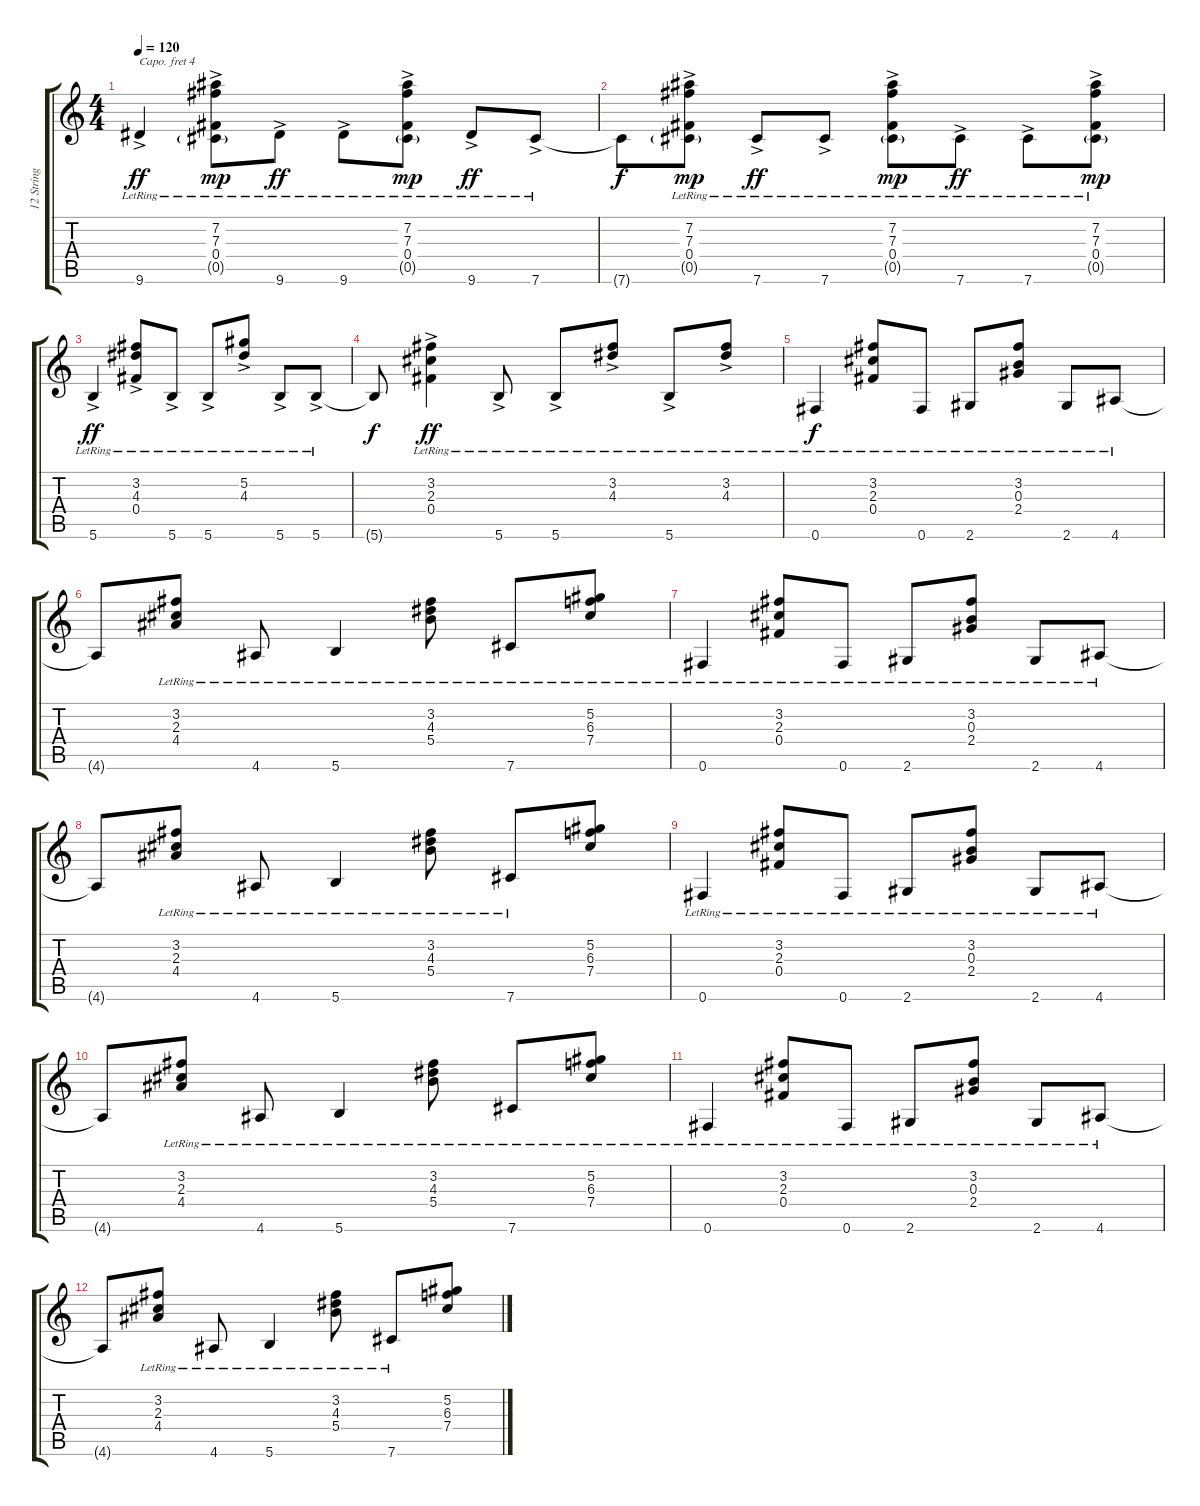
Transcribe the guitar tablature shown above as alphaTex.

\track ("12 String (lower" "12 String ") {instrument acousticguitarsteel}
\staff {score tabs}
\capo 4
\tuning (E4 B3 G3 D3 A2 D2) {hide}
\ts (4 4)
\tempo 120
\clef g2
\ks c
9.6{ac lr}.4{dy ff} (7.2{ac lr} 7.3{ac lr} 0.4{ac lr} 0.5{g lr}).8{dy mp} 9.6{ac lr}.8{dy ff} 9.6{ac lr}.8 (7.2{ac lr} 7.3{ac lr} 0.4{ac lr} 0.5{g lr}).8{dy mp} 9.6{ac lr}.8{dy ff} 7.6{ac lr}.8 |
7.6{t}.8{dy f} (7.2{ac lr} 7.3{ac lr} 0.4{ac lr} 0.5{g lr}).8{dy mp} 7.6{ac lr}.8{dy ff} 7.6{ac lr}.8 (7.2{ac lr} 7.3{ac lr} 0.4{ac lr} 0.5{g lr}).8{dy mp} 7.6{ac lr}.8{dy ff} 7.6{ac lr}.8 (7.2{ac lr} 7.3{ac lr} 0.4{ac lr} 0.5{g lr}).8{dy mp} |
5.6{ac lr}.4{dy ff} (3.2{ac lr} 4.3{ac lr} 0.4{lr}).8 5.6{ac lr}.8 5.6{ac lr}.8 (5.2{ac lr} 4.3{ac lr}).8 5.6{ac lr}.8 5.6{ac lr}.8 |
5.6{t}.8{dy f} (3.2{ac lr} 2.3{ac lr} 0.4{ac lr}).4{dy ff} 5.6{ac lr}.8 5.6{ac lr}.8 (3.2{ac lr} 4.3{ac lr}).8 5.6{ac lr}.8 (3.2{ac lr} 4.3{ac lr}).8 |
0.6{lr}.4{dy f} (3.2{lr} 2.3{lr} 0.4{lr}).8 0.6{lr}.8 2.6{lr}.8 (3.2{lr} 0.3{lr} 2.4{lr}).8 2.6{lr}.8 4.6{lr}.8 |
4.6{t}.8 (3.2{lr} 2.3{lr} 4.4{lr}).8 4.6{lr}.8 5.6{lr}.4 (3.2{lr} 4.3{lr} 5.4{lr}).8 7.6{lr}.8 (5.2{lr} 6.3{lr} 7.4{lr}).8 |
0.6{lr}.4 (3.2{lr} 2.3{lr} 0.4{lr}).8 0.6{lr}.8 2.6{lr}.8 (3.2{lr} 0.3{lr} 2.4{lr}).8 2.6{lr}.8 4.6{lr}.8 |
4.6{t}.8 (3.2{lr} 2.3{lr} 4.4{lr}).8 4.6{lr}.8 5.6{lr}.4 (3.2{lr} 4.3{lr} 5.4{lr}).8 7.6{lr}.8 (5.2 6.3 7.4).8 |
0.6{lr}.4 (3.2{lr} 2.3{lr} 0.4{lr}).8 0.6{lr}.8 2.6{lr}.8 (3.2{lr} 0.3{lr} 2.4{lr}).8 2.6{lr}.8 4.6{lr}.8 |
4.6{t}.8 (3.2{lr} 2.3{lr} 4.4{lr}).8 4.6{lr}.8 5.6{lr}.4 (3.2{lr} 4.3{lr} 5.4{lr}).8 7.6{lr}.8 (5.2{lr} 6.3{lr} 7.4{lr}).8 |
0.6{lr}.4 (3.2{lr} 2.3{lr} 0.4{lr}).8 0.6{lr}.8 2.6{lr}.8 (3.2{lr} 0.3{lr} 2.4{lr}).8 2.6{lr}.8 4.6{lr}.8 |
4.6{t}.8 (3.2{lr} 2.3{lr} 4.4{lr}).8 4.6{lr}.8 5.6{lr}.4 (3.2{lr} 4.3{lr} 5.4{lr}).8 7.6{lr}.8 (5.2 6.3 7.4).8
